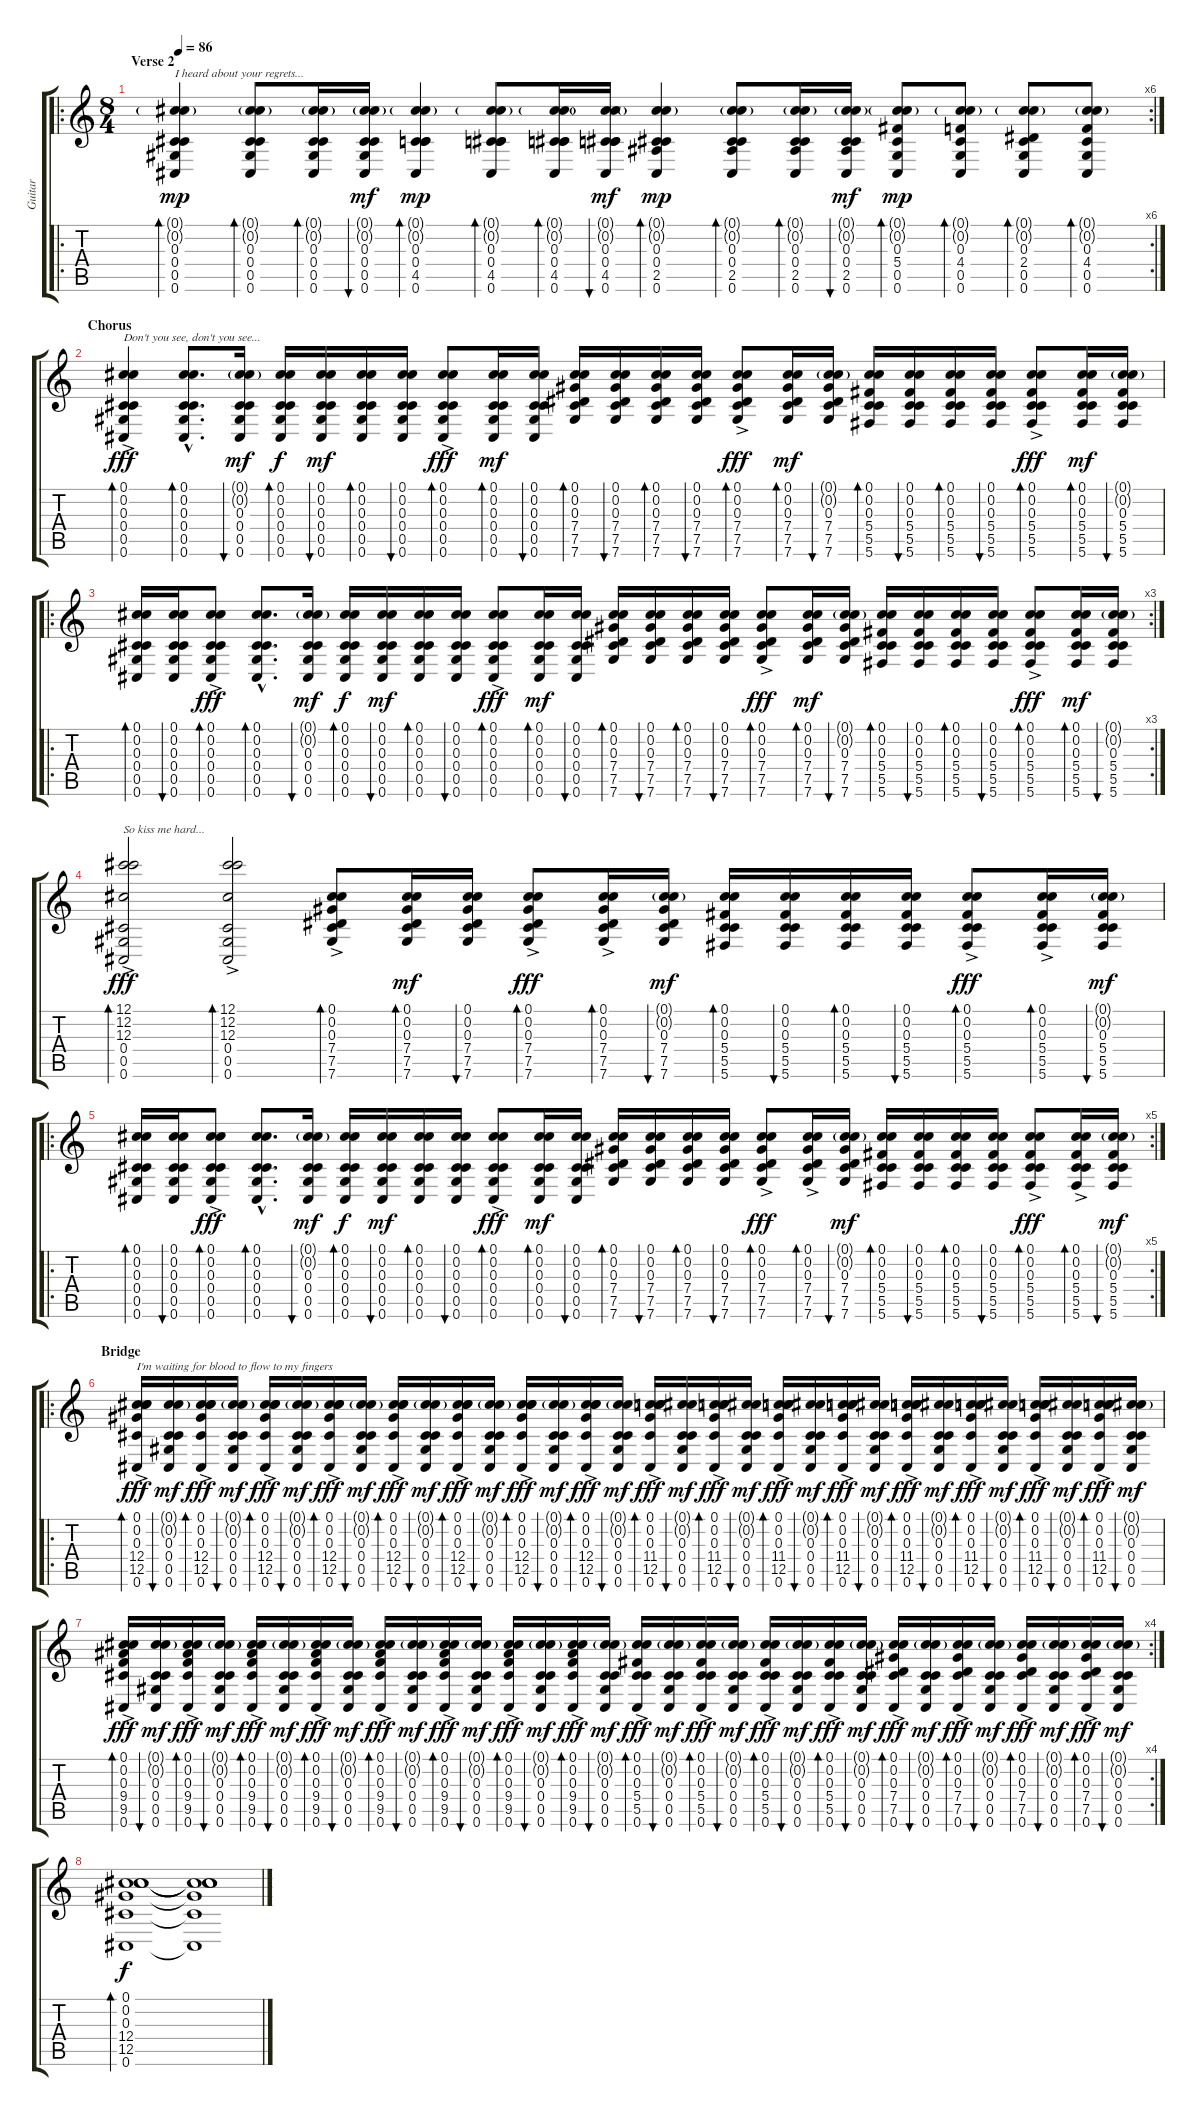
\track ("Guitar" "Guitar") {instrument acousticguitarsteel}
\staff {score tabs}
\tuning (Db4 Db4 Db3 Db3 Ab2 Db2) {hide}
\ro
\rc 6
\ts (8 4)
\section ("" "Verse 2")
\tempo 86
\clef g2
\ks c
(0.1{g} 0.2{g} 0.3 0.4 0.5 0.6).4{bd 30 txt "I heard about your regrets..." dy mp} (0.1{g} 0.2{g} 0.3 0.4 0.5 0.6).8{bd 30} (0.1{g} 0.2{g} 0.3 0.4 0.5 0.6).16{bd 30} (0.1{g} 0.2{g} 0.3 0.4 0.5 0.6).16{bu 30 dy mf} (0.1{g} 0.2{g} 0.3 0.4 4.5 0.6).4{bd 30 dy mp} (0.1{g} 0.2{g} 0.3 0.4 4.5 0.6).8{bd 30} (0.1{g} 0.2{g} 0.3 0.4 4.5 0.6).16{bd 30} (0.1{g} 0.2{g} 0.3 0.4 4.5 0.6).16{bu 30 dy mf} (0.1{g} 0.2{g} 0.3 0.4 2.5 0.6).4{bd 30 dy mp} (0.1{g} 0.2{g} 0.3 0.4 2.5 0.6).8{bd 30} (0.1{g} 0.2{g} 0.3 0.4 2.5 0.6).16{bd 30} (0.1{g} 0.2{g} 0.3 0.4 2.5 0.6).16{bu 30 dy mf} (0.1{g} 0.2{g} 0.3 5.4 0.5 0.6).8{bd 30 dy mp} (0.1{g} 0.2{g} 0.3 4.4 0.5 0.6).8{bd 30} (0.1{g} 0.2{g} 0.3 2.4 0.5 0.6).8{bd 30} (0.1{g} 0.2{g} 0.3 4.4 0.5 0.6).8{bd 30} |
\section ("" "Chorus")
(0.1{ac} 0.2{ac} 0.3{ac} 0.4{ac} 0.5{ac} 0.6{ac}).4{bd 30 txt "Don't you see, don't you see..." dy fff volume 16} (0.1{hac} 0.2{hac} 0.3{hac} 0.4{hac} 0.5{hac} 0.6{hac}).8{d bd 30} (0.1{g} 0.2{g} 0.3 0.4 0.5 0.6).16{bu 30 dy mf} (0.1 0.2 0.3 0.4 0.5 0.6).16{bd 30 dy f} (0.1 0.2 0.3 0.4 0.5 0.6).16{bu 30 dy mf} (0.1 0.2 0.3 0.4 0.5 0.6).16{bd 30} (0.1 0.2 0.3 0.4 0.5 0.6).16{bu 30} (0.1{ac} 0.2{ac} 0.3{ac} 0.4{ac} 0.5{ac} 0.6{ac}).8{bd 30 dy fff} (0.1 0.2 0.3 0.4 0.5 0.6).16{bd 30 dy mf} (0.1 0.2 0.3 0.4 0.5 0.6).16{bu 30} (0.1 0.2 0.3 7.4 7.5 7.6).16{bd 30} (0.1 0.2 0.3 7.4 7.5 7.6).16{bu 30} (0.1 0.2 0.3 7.4 7.5 7.6).16{bd 30} (0.1 0.2 0.3 7.4 7.5 7.6).16{bu 30} (0.1{ac} 0.2{ac} 0.3{ac} 7.4{ac} 7.5{ac} 7.6{ac}).8{bd 30 dy fff} (0.1 0.2 0.3 7.4 7.5 7.6).16{bd 30 dy mf} (0.1{g} 0.2{g} 0.3 7.4 7.5 7.6).16{bu 30} (0.1 0.2 0.3 5.4 5.5 5.6).16{bd 30} (0.1 0.2 0.3 5.4 5.5 5.6).16{bu 30} (0.1 0.2 0.3 5.4 5.5 5.6).16{bd 30} (0.1 0.2 0.3 5.4 5.5 5.6).16{bu 30} (0.1{ac} 0.2{ac} 0.3{ac} 5.4{ac} 5.5{ac} 5.6{ac}).8{bd 30 dy fff} (0.1 0.2 0.3 5.4 5.5 5.6).16{bd 30 dy mf} (0.1{g} 0.2{g} 0.3 5.4 5.5 5.6).16{bu 30} |
\ro
\rc 3
(0.1 0.2 0.3 0.4 0.5 0.6).16{bd 30} (0.1 0.2 0.3 0.4 0.5 0.6).16{bu 30} (0.1{ac} 0.2{ac} 0.3{ac} 0.4{ac} 0.5{ac} 0.6{ac}).8{bd 30 dy fff} (0.1{hac} 0.2{hac} 0.3{hac} 0.4{hac} 0.5{hac} 0.6{hac}).8{d bd 30} (0.1{g} 0.2{g} 0.3 0.4 0.5 0.6).16{bu 30 dy mf} (0.1 0.2 0.3 0.4 0.5 0.6).16{bd 30 dy f} (0.1 0.2 0.3 0.4 0.5 0.6).16{bu 30 dy mf} (0.1 0.2 0.3 0.4 0.5 0.6).16{bd 30} (0.1 0.2 0.3 0.4 0.5 0.6).16{bu 30} (0.1{ac} 0.2{ac} 0.3{ac} 0.4{ac} 0.5{ac} 0.6{ac}).8{bd 30 dy fff} (0.1 0.2 0.3 0.4 0.5 0.6).16{bd 30 dy mf} (0.1 0.2 0.3 0.4 0.5 0.6).16{bu 30} (0.1 0.2 0.3 7.4 7.5 7.6).16{bd 30} (0.1 0.2 0.3 7.4 7.5 7.6).16{bu 30} (0.1 0.2 0.3 7.4 7.5 7.6).16{bd 30} (0.1 0.2 0.3 7.4 7.5 7.6).16{bu 30} (0.1{ac} 0.2{ac} 0.3{ac} 7.4{ac} 7.5{ac} 7.6{ac}).8{bd 30 dy fff} (0.1 0.2 0.3 7.4 7.5 7.6).16{bd 30 dy mf} (0.1{g} 0.2{g} 0.3 7.4 7.5 7.6).16{bu 30} (0.1 0.2 0.3 5.4 5.5 5.6).16{bd 30} (0.1 0.2 0.3 5.4 5.5 5.6).16{bu 30} (0.1 0.2 0.3 5.4 5.5 5.6).16{bd 30} (0.1 0.2 0.3 5.4 5.5 5.6).16{bu 30} (0.1{ac} 0.2{ac} 0.3{ac} 5.4{ac} 5.5{ac} 5.6{ac}).8{bd 30 dy fff} (0.1 0.2 0.3 5.4 5.5 5.6).16{bd 30 dy mf} (0.1{g} 0.2{g} 0.3 5.4 5.5 5.6).16{bu 30} |
(12.1 12.2 12.3 0.4{ac} 0.5{ac} 0.6{ac}).2{bd 30 txt "So kiss me hard..." dy fff} (12.1 12.2 12.3 0.4{ac} 0.5{ac} 0.6{ac}).2{bd 30} (0.1{ac} 0.2{ac} 0.3{ac} 7.4{ac} 7.5{ac} 7.6{ac}).8{bd 30} (0.1 0.2 0.3 7.4 7.5 7.6).16{bd 30 dy mf} (0.1 0.2 0.3 7.4 7.5 7.6).16{bu 30} (0.1{ac} 0.2{ac} 0.3{ac} 7.4{ac} 7.5{ac} 7.6{ac}).8{bd 30 dy fff} (0.1{ac} 0.2{ac} 0.3{ac} 7.4{ac} 7.5{ac} 7.6{ac}).16{bd 30} (0.1{g} 0.2{g} 0.3 7.4 7.5 7.6).16{bu 30 dy mf} (0.1 0.2 0.3 5.4 5.5 5.6).16{bd 30} (0.1 0.2 0.3 5.4 5.5 5.6).16{bu 30} (0.1 0.2 0.3 5.4 5.5 5.6).16{bd 30} (0.1 0.2 0.3 5.4 5.5 5.6).16{bu 30} (0.1{ac} 0.2{ac} 0.3{ac} 5.4{ac} 5.5{ac} 5.6{ac}).8{bd 30 dy fff} (0.1{ac} 0.2{ac} 0.3{ac} 5.4{ac} 5.5{ac} 5.6{ac}).16{bd 30} (0.1{g} 0.2{g} 0.3 5.4 5.5 5.6).16{bu 30 dy mf} |
\ro
\rc 5
(0.1 0.2 0.3 0.4 0.5 0.6).16{bd 30} (0.1 0.2 0.3 0.4 0.5 0.6).16{bu 30} (0.1{ac} 0.2{ac} 0.3{ac} 0.4{ac} 0.5{ac} 0.6{ac}).8{bd 30 dy fff} (0.1{hac} 0.2{hac} 0.3{hac} 0.4{hac} 0.5{hac} 0.6{hac}).8{d bd 30} (0.1{g} 0.2{g} 0.3 0.4 0.5 0.6).16{bu 30 dy mf} (0.1 0.2 0.3 0.4 0.5 0.6).16{bd 30 dy f} (0.1 0.2 0.3 0.4 0.5 0.6).16{bu 30 dy mf} (0.1 0.2 0.3 0.4 0.5 0.6).16{bd 30} (0.1 0.2 0.3 0.4 0.5 0.6).16{bu 30} (0.1{ac} 0.2{ac} 0.3{ac} 0.4{ac} 0.5{ac} 0.6{ac}).8{bd 30 dy fff} (0.1 0.2 0.3 0.4 0.5 0.6).16{bd 30 dy mf} (0.1 0.2 0.3 0.4 0.5 0.6).16{bu 30} (0.1 0.2 0.3 7.4 7.5 7.6).16{bd 30} (0.1 0.2 0.3 7.4 7.5 7.6).16{bu 30} (0.1 0.2 0.3 7.4 7.5 7.6).16{bd 30} (0.1 0.2 0.3 7.4 7.5 7.6).16{bu 30} (0.1{ac} 0.2{ac} 0.3{ac} 7.4{ac} 7.5{ac} 7.6{ac}).8{bd 30 dy fff} (0.1{ac} 0.2{ac} 0.3{ac} 7.4{ac} 7.5{ac} 7.6{ac}).16{bd 30} (0.1{g} 0.2{g} 0.3 7.4 7.5 7.6).16{bu 30 dy mf} (0.1 0.2 0.3 5.4 5.5 5.6).16{bd 30} (0.1 0.2 0.3 5.4 5.5 5.6).16{bu 30} (0.1 0.2 0.3 5.4 5.5 5.6).16{bd 30} (0.1 0.2 0.3 5.4 5.5 5.6).16{bu 30} (0.1{ac} 0.2{ac} 0.3{ac} 5.4{ac} 5.5{ac} 5.6{ac}).8{bd 30 dy fff} (0.1{ac} 0.2{ac} 0.3{ac} 5.4{ac} 5.5{ac} 5.6{ac}).16{bd 30} (0.1{g} 0.2{g} 0.3 5.4 5.5 5.6).16{bu 30 dy mf} |
\ro
\section ("" "Bridge")
(0.1{ac} 0.2{ac} 0.3{ac} 12.4{ac} 12.5{ac} 0.6{ac}).16{bd 30 txt "I'm waiting for blood to flow to my fingers" dy fff} (0.1{g} 0.2{g} 0.3 0.4 0.5 0.6).16{bu 30 dy mf} (0.1{ac} 0.2{ac} 0.3{ac} 12.4{ac} 12.5{ac} 0.6{ac}).16{bd 30 dy fff} (0.1{g} 0.2{g} 0.3 0.4 0.5 0.6).16{bu 30 dy mf} (0.1{ac} 0.2{ac} 0.3{ac} 12.4{ac} 12.5{ac} 0.6{ac}).16{bd 30 dy fff} (0.1{g} 0.2{g} 0.3 0.4 0.5 0.6).16{bu 30 dy mf} (0.1{ac} 0.2{ac} 0.3{ac} 12.4{ac} 12.5{ac} 0.6{ac}).16{bd 30 dy fff} (0.1{g} 0.2{g} 0.3 0.4 0.5 0.6).16{bu 30 dy mf} (0.1{ac} 0.2{ac} 0.3{ac} 12.4{ac} 12.5{ac} 0.6{ac}).16{bd 30 dy fff} (0.1{g} 0.2{g} 0.3 0.4 0.5 0.6).16{bu 30 dy mf} (0.1{ac} 0.2{ac} 0.3{ac} 12.4{ac} 12.5{ac} 0.6{ac}).16{bd 30 dy fff} (0.1{g} 0.2{g} 0.3 0.4 0.5 0.6).16{bu 30 dy mf} (0.1{ac} 0.2{ac} 0.3{ac} 12.4{ac} 12.5{ac} 0.6{ac}).16{bd 30 dy fff} (0.1{g} 0.2{g} 0.3 0.4 0.5 0.6).16{bu 30 dy mf} (0.1{ac} 0.2{ac} 0.3{ac} 12.4{ac} 12.5{ac} 0.6{ac}).16{bd 30 dy fff} (0.1{g} 0.2{g} 0.3 0.4 0.5 0.6).16{bu 30 dy mf} (0.1{ac} 0.2{ac} 0.3{ac} 11.4{ac} 12.5{ac} 0.6{ac}).16{bd 30 dy fff} (0.1{g} 0.2{g} 0.3 0.4 0.5 0.6).16{bu 30 dy mf} (0.1{ac} 0.2{ac} 0.3{ac} 11.4{ac} 12.5{ac} 0.6{ac}).16{bd 30 dy fff} (0.1{g} 0.2{g} 0.3 0.4 0.5 0.6).16{bu 30 dy mf} (0.1{ac} 0.2{ac} 0.3{ac} 11.4{ac} 12.5{ac} 0.6{ac}).16{bd 30 dy fff} (0.1{g} 0.2{g} 0.3 0.4 0.5 0.6).16{bu 30 dy mf} (0.1{ac} 0.2{ac} 0.3{ac} 11.4{ac} 12.5{ac} 0.6{ac}).16{bd 30 dy fff} (0.1{g} 0.2{g} 0.3 0.4 0.5 0.6).16{bu 30 dy mf} (0.1{ac} 0.2{ac} 0.3{ac} 11.4{ac} 12.5{ac} 0.6{ac}).16{bd 30 dy fff} (0.1{g} 0.2{g} 0.3 0.4 0.5 0.6).16{bu 30 dy mf} (0.1{ac} 0.2{ac} 0.3{ac} 11.4{ac} 12.5{ac} 0.6{ac}).16{bd 30 dy fff} (0.1{g} 0.2{g} 0.3 0.4 0.5 0.6).16{bu 30 dy mf} (0.1{ac} 0.2{ac} 0.3{ac} 11.4{ac} 12.5{ac} 0.6{ac}).16{bd 30 dy fff} (0.1{g} 0.2{g} 0.3 0.4 0.5 0.6).16{bu 30 dy mf} (0.1{ac} 0.2{ac} 0.3{ac} 11.4{ac} 12.5{ac} 0.6{ac}).16{bd 30 dy fff} (0.1{g} 0.2{g} 0.3 0.4 0.5 0.6).16{bu 30 dy mf} |
\rc 4
(0.1{ac} 0.2{ac} 0.3{ac} 9.4{ac} 9.5{ac} 0.6{ac}).16{bd 30 dy fff} (0.1{g} 0.2{g} 0.3 0.4 0.5 0.6).16{bu 30 dy mf} (0.1{ac} 0.2{ac} 0.3{ac} 9.4{ac} 9.5{ac} 0.6{ac}).16{bd 30 dy fff} (0.1{g} 0.2{g} 0.3 0.4 0.5 0.6).16{bu 30 dy mf} (0.1{ac} 0.2{ac} 0.3{ac} 9.4{ac} 9.5{ac} 0.6{ac}).16{bd 30 dy fff} (0.1{g} 0.2{g} 0.3 0.4 0.5 0.6).16{bu 30 dy mf} (0.1{ac} 0.2{ac} 0.3{ac} 9.4{ac} 9.5{ac} 0.6{ac}).16{bd 30 dy fff} (0.1{g} 0.2{g} 0.3 0.4 0.5 0.6).16{bu 30 dy mf} (0.1{ac} 0.2{ac} 0.3{ac} 9.4{ac} 9.5{ac} 0.6{ac}).16{bd 30 dy fff} (0.1{g} 0.2{g} 0.3 0.4 0.5 0.6).16{bu 30 dy mf} (0.1{ac} 0.2{ac} 0.3{ac} 9.4{ac} 9.5{ac} 0.6{ac}).16{bd 30 dy fff} (0.1{g} 0.2{g} 0.3 0.4 0.5 0.6).16{bu 30 dy mf} (0.1{ac} 0.2{ac} 0.3{ac} 9.4{ac} 9.5{ac} 0.6{ac}).16{bd 30 dy fff} (0.1{g} 0.2{g} 0.3 0.4 0.5 0.6).16{bu 30 dy mf} (0.1{ac} 0.2{ac} 0.3{ac} 9.4{ac} 9.5{ac} 0.6{ac}).16{bd 30 dy fff} (0.1{g} 0.2{g} 0.3 0.4 0.5 0.6).16{bu 30 dy mf} (0.1{ac} 0.2{ac} 0.3{ac} 5.4{ac} 5.5{ac} 0.6{ac}).16{bd 30 dy fff} (0.1{g} 0.2{g} 0.3 0.4 0.5 0.6).16{bu 30 dy mf} (0.1{ac} 0.2{ac} 0.3{ac} 5.4{ac} 5.5{ac} 0.6{ac}).16{bd 30 dy fff} (0.1{g} 0.2{g} 0.3 0.4 0.5 0.6).16{bu 30 dy mf} (0.1{ac} 0.2{ac} 0.3{ac} 5.4{ac} 5.5{ac} 0.6{ac}).16{bd 30 dy fff} (0.1{g} 0.2{g} 0.3 0.4 0.5 0.6).16{bu 30 dy mf} (0.1{ac} 0.2{ac} 0.3{ac} 5.4{ac} 5.5{ac} 0.6{ac}).16{bd 30 dy fff} (0.1{g} 0.2{g} 0.3 0.4 0.5 0.6).16{bu 30 dy mf} (0.1{ac} 0.2{ac} 0.3{ac} 7.4{ac} 7.5{ac} 0.6{ac}).16{bd 30 dy fff} (0.1{g} 0.2{g} 0.3 0.4 0.5 0.6).16{bu 30 dy mf} (0.1{ac} 0.2{ac} 0.3{ac} 7.4{ac} 7.5{ac} 0.6{ac}).16{bd 30 dy fff} (0.1{g} 0.2{g} 0.3 0.4 0.5 0.6).16{bu 30 dy mf} (0.1{ac} 0.2{ac} 0.3{ac} 7.4{ac} 7.5{ac} 0.6{ac}).16{bd 30 dy fff} (0.1{g} 0.2{g} 0.3 0.4 0.5 0.6).16{bu 30 dy mf} (0.1{ac} 0.2{ac} 0.3{ac} 7.4{ac} 7.5{ac} 0.6{ac}).16{bd 30 dy fff} (0.1{g} 0.2{g} 0.3 0.4 0.5 0.6).16{bu 30 dy mf} |
(0.1 0.2 0.3 12.4 12.5 0.6).1{bd 30 dy f} (0.1{t} 0.2{t} 0.3{t} 12.4{t} 12.5{t} 0.6{t}).1
